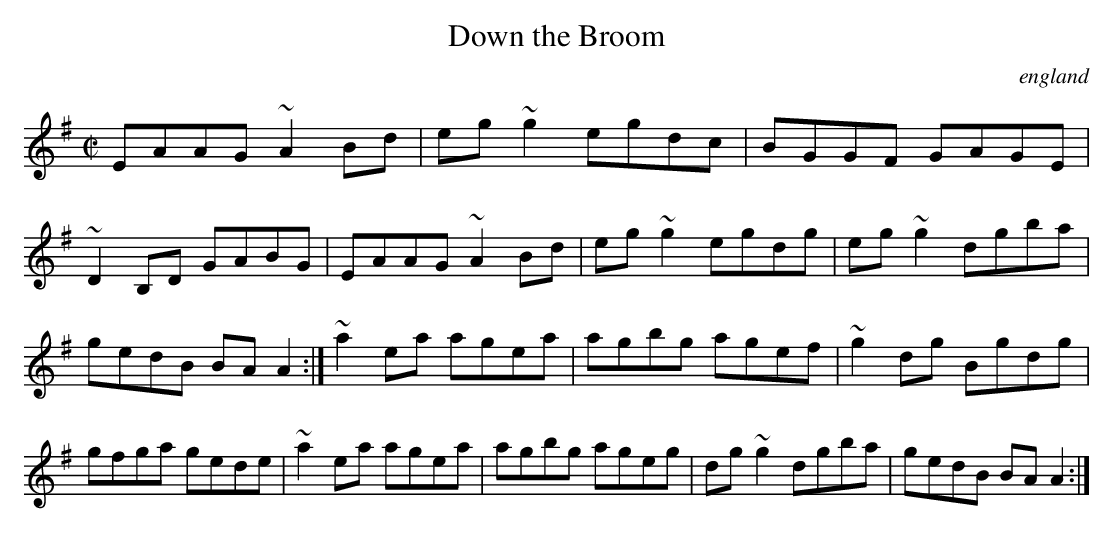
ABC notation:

X:1
T:Down the Broom
O:england
E:9
M:C|
K:ADor
EAAG~A2 Bd|eg~g2 egdc|BGGF GAGE|~D2B,D GABG|\
EAAG ~A2 Bd|eg~g2 egdg|eg~g2 dgba|gedB BAA2:|\
~a2ea agea|agbg agef|~g2dg Bgdg|gfga gede|\
~a2 ea agea|agbg ageg|dg~g2 dgba|gedB BA A2:|
